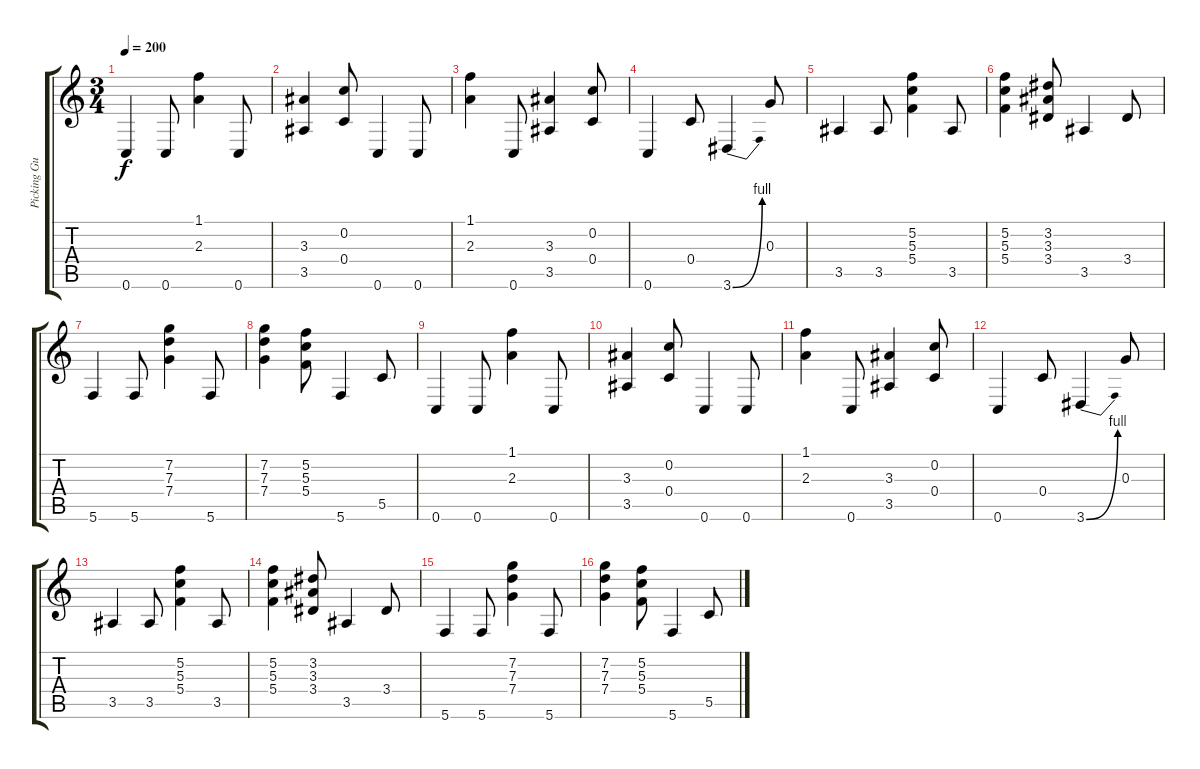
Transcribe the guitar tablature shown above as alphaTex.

\track ("Picking Guitar" "Picking Gu") {instrument acousticguitarsteel}
\staff {score tabs}
\tuning (E4 C4 G3 C3 G2 C2) {hide}
\ts (3 4)
\tempo 200
\clef g2
\ks c
0.6.4{dy f} 0.6.8 (1.1 2.3).4 0.6.8 |
(3.3 3.5).4 (0.2 0.4).8 0.6.4 0.6.8 |
(1.1 2.3).4 0.6.8 (3.3 3.5).4 (0.2 0.4).8 |
0.6.4 0.4.8 3.6{be (bend 0 0 60 4)}.4 0.3.8 |
3.5.4 3.5.8 (5.2 5.3 5.4).4 3.5.8 |
(5.2 5.3 5.4).4 (3.2 3.3 3.4).8 3.5.4 3.4.8 |
5.6.4 5.6.8 (7.2 7.3 7.4).4 5.6.8 |
(7.2 7.3 7.4).4 (5.2 5.3 5.4).8 5.6.4 5.5.8 |
0.6.4 0.6.8 (1.1 2.3).4 0.6.8 |
(3.3 3.5).4 (0.2 0.4).8 0.6.4 0.6.8 |
(1.1 2.3).4 0.6.8 (3.3 3.5).4 (0.2 0.4).8 |
0.6.4 0.4.8 3.6{be (bend 0 0 60 4)}.4 0.3.8 |
3.5.4 3.5.8 (5.2 5.3 5.4).4 3.5.8 |
(5.2 5.3 5.4).4 (3.2 3.3 3.4).8 3.5.4 3.4.8 |
5.6.4 5.6.8 (7.2 7.3 7.4).4 5.6.8 |
(7.2 7.3 7.4).4 (5.2 5.3 5.4).8 5.6.4 5.5.8
